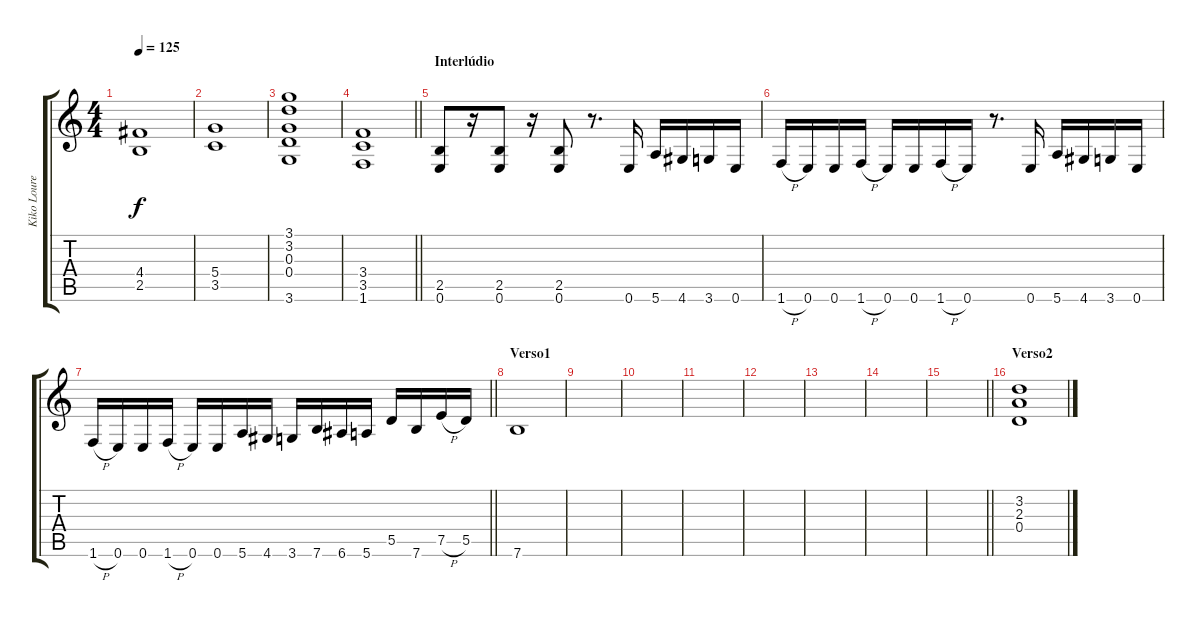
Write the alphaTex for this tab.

\track ("Kiko Loureiro" "Kiko Loure") {instrument distortionguitar}
\staff {score tabs}
\tuning (E4 B3 G3 D3 A2 E2) {hide}
\ts (4 4)
\tempo 125
\clef g2
\ks c
(4.4 2.5).1{dy f} |
(5.4 3.5).1 |
(3.1 3.2 0.3 0.4 3.6).1 |
\barLineRight lightlight
(3.4 3.5 1.6).1 |
\section ("" "Interlúdio")
(2.5 0.6).8 r.16 (2.5 0.6).8 r.16 (2.5 0.6).8 r.8{d} 0.6.16 5.6.16 4.6.16 3.6.16 0.6.16 |
1.6{h}.16 0.6.16 0.6.16 1.6{h}.16 0.6.16 0.6.16 1.6{h}.16 0.6.16 r.8{d} 0.6.16 5.6.16 4.6.16 3.6.16 0.6.16 |
\barLineRight lightlight
1.6{h}.16 0.6.16 0.6.16 1.6{h}.16 0.6.16 0.6.16 5.6.16 4.6.16 3.6.16 7.6.16 6.6.16 5.6.16 5.5.16 7.6.16 7.5{h}.16 5.5.16 |
\section ("" "Verso1")
7.6.1 |
|
|
|
|
|
|
\barLineRight lightlight
|
\section ("" "Verso2")
(3.2 2.3 0.4).1
